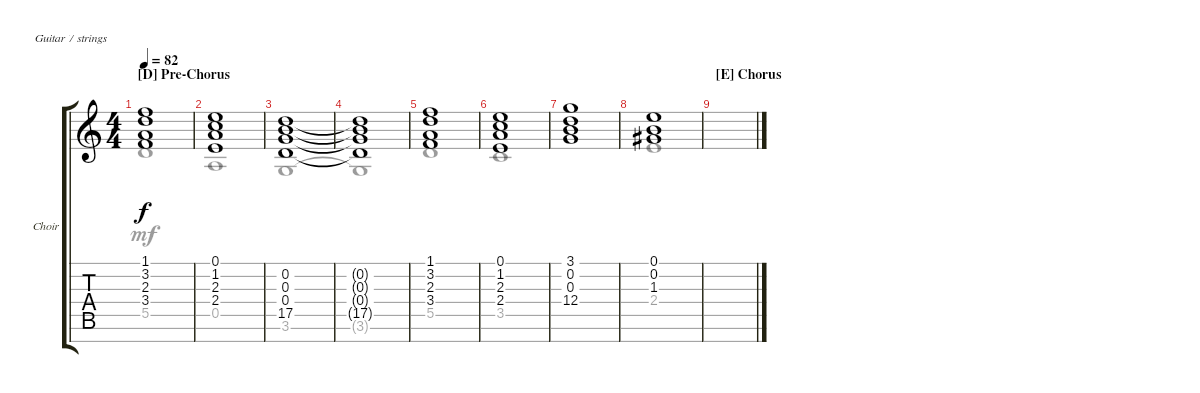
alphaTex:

\defaultSystemsLayout 4
\bracketExtendMode groupsimilarinstruments
\firstSystemTrackNameOrientation horizontal
\otherSystemsTrackNameOrientation horizontal
\track ("Alto Choir" "Choir") {instrument electricguitarclean}
\staff {score tabs}
\tuning (E4 B3 G3 D3 A2 E2 B1)
\voice
\ts (4 4)
\section ("D" "Pre-Chorus")
\tempo 82
\clef g2
\ks c
(1.1 3.2 2.3 3.4).1{dy f} |
(2.4 2.3 1.2 0.1).1 |
(0.2 0.3 0.4 17.5).1 |
(17.5{t} 0.4{t} 0.3{t} 0.2{t}).1 |
(1.1 3.2 2.3 3.4).1 |
(2.4 2.3 1.2 0.1).1 |
(3.1 0.2 0.3 12.4).1 |
(1.3 0.2 0.1).1 |
\section ("E" "Chorus")
|
|
|
|
|
|
|
\voice
\clef g2
\ottava regular
\simile none
\ks c
5.5.1{dy mf} |
0.5.1 |
3.6.1 |
3.6{t}.1 |
5.5.1 |
3.5.1 |
|
2.4.1 |
|
|
|
|
|
|
|
